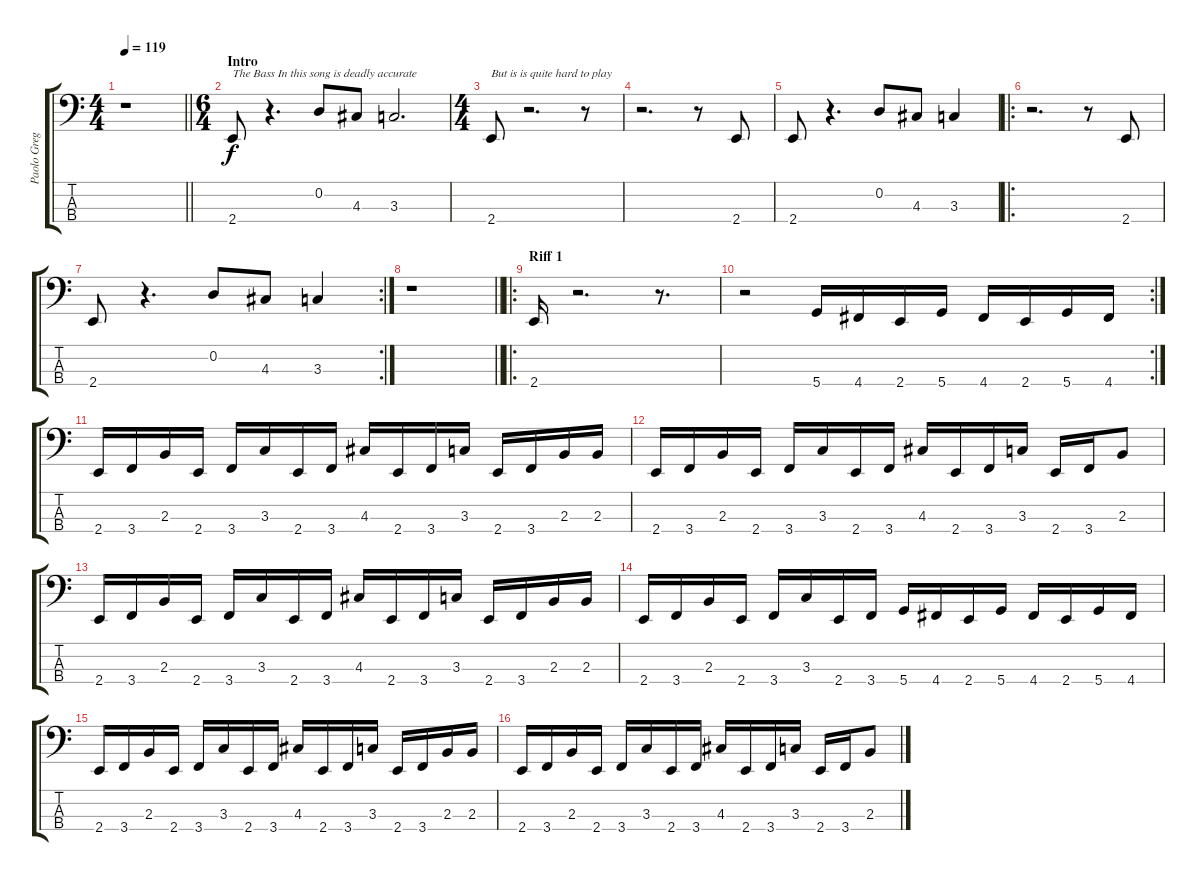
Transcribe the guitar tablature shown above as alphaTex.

\track ("Paolo Gregoletto (Bass Guitar)" "Paolo Greg") {instrument electricbassfinger}
\staff {score tabs}
\tuning (G2 D2 A1 D1) {hide}
\ts (4 4)
\tempo 119
\clef f4
\barLineRight lightlight
\ks c
r.1{dy f instrument electricbassfinger} |
\ts (6 4)
\section ("" "Intro")
2.4.8{txt "The Bass In this song is deadly accurate "} r.4{d} 0.2.8 4.3.8 3.3.2{d} |
\ts (4 4)
2.4.8{txt "But is is quite hard to play"} r.2{d} r.8 |
r.2{d} r.8 2.4.8 |
2.4.8 r.4{d} 0.2.8 4.3.8 3.3.4 |
\ro
r.2{d} r.8 2.4.8 |
\rc 2
2.4.8 r.4{d} 0.2.8 4.3.8 3.3.4 |
\barLineRight lightlight
r.1 |
\ro
\section ("" "Riff 1")
2.4.16 r.2{d} r.8{d} |
\rc 2
r.2 5.4.16 4.4.16 2.4.16 5.4.16 4.4.16 2.4.16 5.4.16 4.4.16 |
2.4.16 3.4.16 2.3.16 2.4.16 3.4.16 3.3.16 2.4.16 3.4.16 4.3.16 2.4.16 3.4.16 3.3.16 2.4.16 3.4.16 2.3.16 2.3.16 |
2.4.16 3.4.16 2.3.16 2.4.16 3.4.16 3.3.16 2.4.16 3.4.16 4.3.16 2.4.16 3.4.16 3.3.16 2.4.16 3.4.16 2.3.8 |
2.4.16 3.4.16 2.3.16 2.4.16 3.4.16 3.3.16 2.4.16 3.4.16 4.3.16 2.4.16 3.4.16 3.3.16 2.4.16 3.4.16 2.3.16 2.3.16 |
2.4.16 3.4.16 2.3.16 2.4.16 3.4.16 3.3.16 2.4.16 3.4.16 5.4.16 4.4.16 2.4.16 5.4.16 4.4.16 2.4.16 5.4.16 4.4.16 |
2.4.16 3.4.16 2.3.16 2.4.16 3.4.16 3.3.16 2.4.16 3.4.16 4.3.16 2.4.16 3.4.16 3.3.16 2.4.16 3.4.16 2.3.16 2.3.16 |
2.4.16 3.4.16 2.3.16 2.4.16 3.4.16 3.3.16 2.4.16 3.4.16 4.3.16 2.4.16 3.4.16 3.3.16 2.4.16 3.4.16 2.3.8
